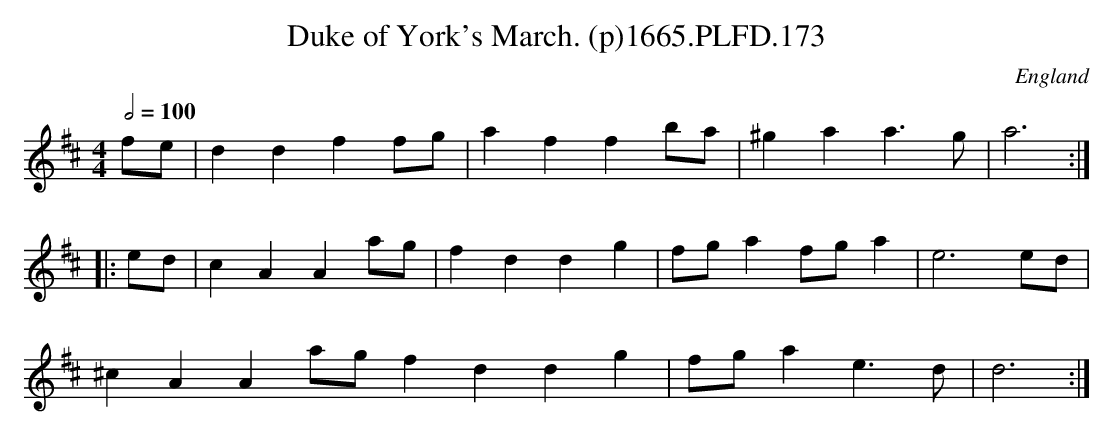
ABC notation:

X:1
T:Duke of York's March. (p)1665.PLFD.173
M:4/4
L:1/4
Q:1/2=100
O:England
K:D
f/e/|ddff/g/|affb/a/|^gaa>g|a3:|
|:e/d/|cAAa/g/|fddg|f/g/af/g/a|e3e/d/|
^cAAa/g/fddg|f/g/ae>d|d3:|
